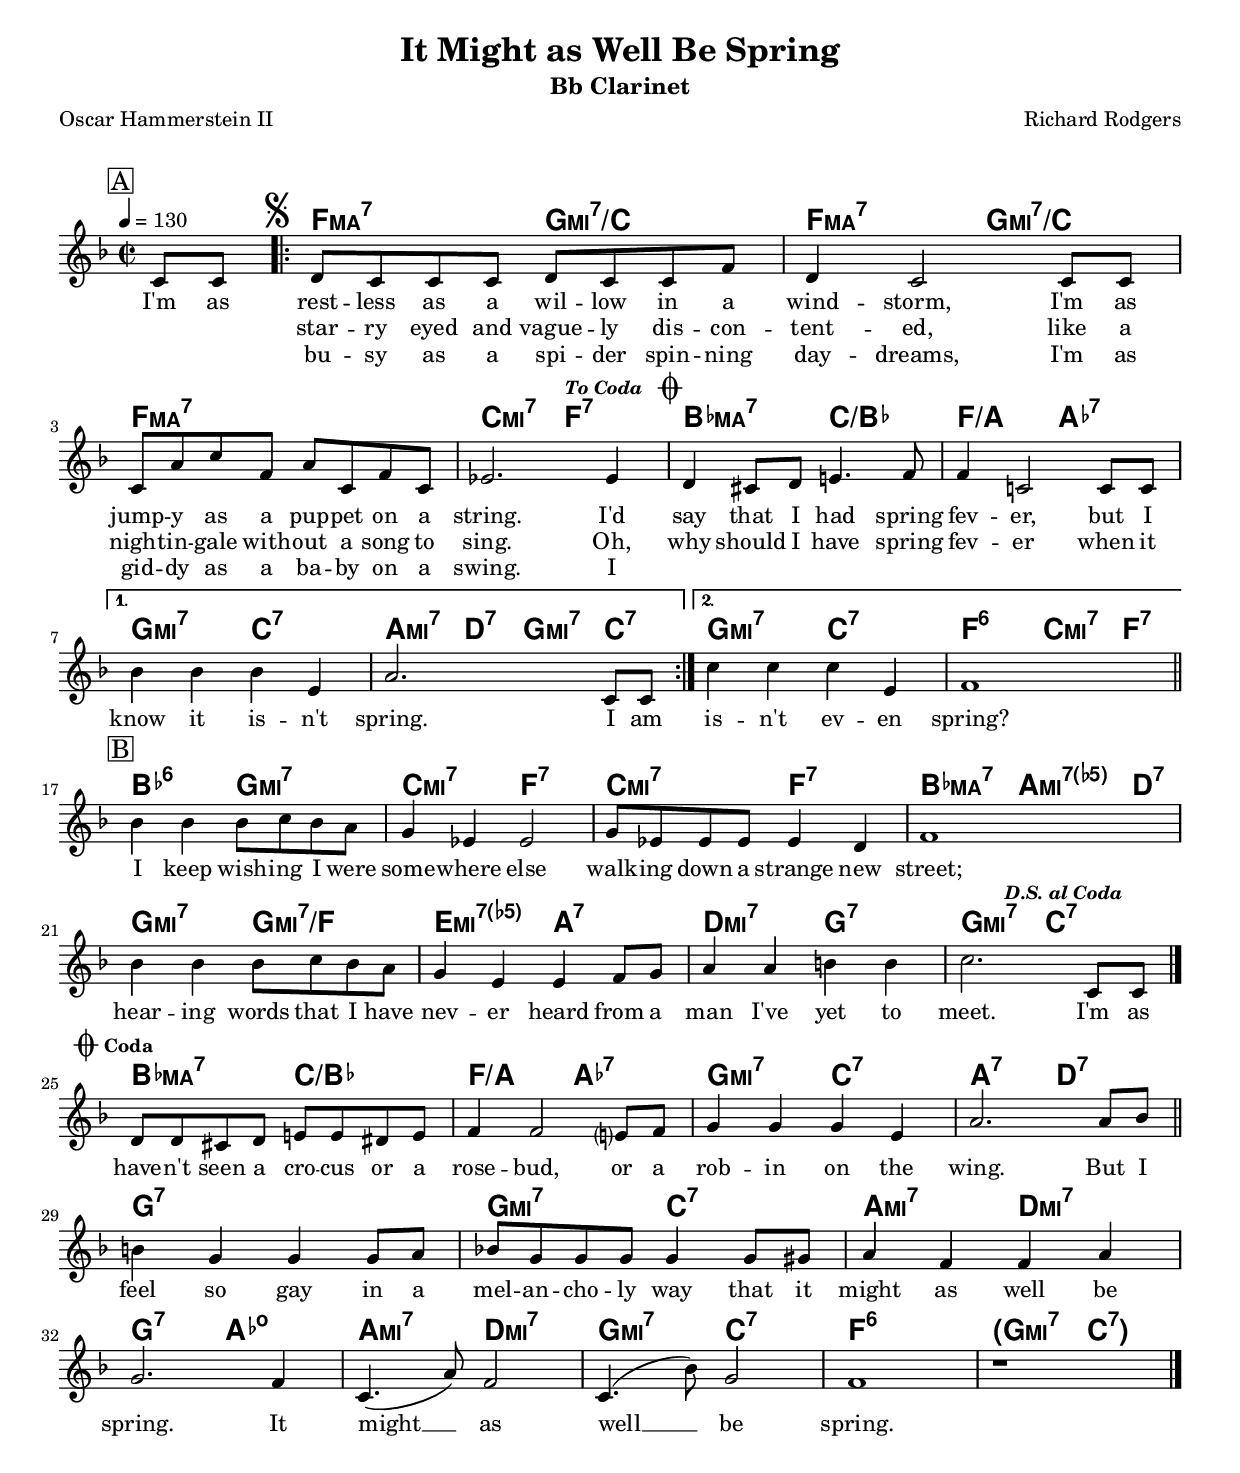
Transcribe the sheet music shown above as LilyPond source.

\version "2.24.0"

\include "english.ly"

instrument = "Bb Clarinet"
whatKey = f
whatClef = "treble"

%% -*- Mode: LilyPond -*-

#(set-global-staff-size 18)

\include "lead-sheets.ily"

\header {
  title = "It Might as Well Be Spring"
  subtitle = \instrument
  poet = "Oscar Hammerstein II"
  composer = "Richard Rodgers"
  %% copyright = "© 1945 Williamson Music"
}

refrainLyricsPre = \lyricmode {
  I'm as
}

refrainLyricsAOne = \lyricmode {
  rest -- less as a wil -- low in a wind -- storm,
  I'm as jump -- y as a pup -- pet on a string.
  I'd say that I had spring fev -- er, but I know it is -- n't spring. I am
}

refrainLyricsATwo = \lyricmode {
  star -- ry eyed and vague -- ly dis -- con -- tent -- ed,
  like a night -- in -- gale with -- out a song to sing.
  Oh, why should I have spring fev -- er when it
}

refrainLyricsBridge = \lyricmode {
   is -- n't ev -- en spring? I keep wish -- ing I were some -- where else
   walk -- ing down a strange new street;
   hear -- ing words that I have nev -- er heard
   from a man I've yet to meet. I'm as
}

refrainLyricsCoda = \lyricmode {
 have -- n't seen a cro -- cus or a rose -- bud, or a rob -- in on the wing.
 But I feel so gay in a mel -- an -- cho -- ly way that it might as well be spring.
 It might __ as well __ be spring.
}

refrainLyricsAThree = \lyricmode {
  bu -- sy as a spi -- der spin -- ning day -- dreams,
  I'm as gid -- dy as a ba -- by on a swing.
  I
}

refrainChords = \chordmode {
  s4 g2:maj7 a2:m7/d g2:maj7 a2:m7/d g1:maj7 d2:m7 g2:7
  c2:maj7 d2:/c g2:/b bf2:7
  
  a2:m7 d2:7 b4:m7 e4:7 a4:m7 d4:7
  
  a2:m7 d2:7 g2:6 d4:m7 g4:7
  
  c2:6 a2:m7 d2:m7 g2:7
  d2:m7 g2:7 c2:maj7 b4:m7.5- e4:7 a2:m7 a2:m7/g fs2:m7.5- b2:7
  e2:m7 a2:7 a2:m7 d2:7

  c2:maj7 d2:/c g2:/b bf2:7
  a2:m7 d2:7 b2:7 e2:7 a1:7 a2:m7 d2:7
  b2:m7 e2:m7 a2:7 bf2:dim7 b2:m7 e2:m7 a2:m7 d2:7
  
  g1:6
  \set chordNameFunction = #begin-parenthesis-ignatzek-chord-names 
  a2:m7
  \set chordNameFunction = #end-parenthesis-ignatzek-chord-names 
  d2:7
  \unset chordNameFunction  
}

refrainMelody = \relative f' {
  \time 2/2
  \key g \major
  \clef \whatClef
  \tempo 4 = 130

  \mark \markup{ \box "A" }

  \partial 4 d8 d8 |
  
  \bar ".|:"

  \segnoSign

  \repeat volta 2 {
    e8 d8 d8 d8 e8 d8 d8 g8 | e4 d2 d8 d8 |
    \break
    d8 b'8 d8 g,8 b8 d,8 g8 d8 | f2. 
    f4 \textToCoda |
    e4 ds8 e8 fs!4. g8 | g4 d!2 d8 d8 |
    \break
  }
  \alternative {
    { c'4 c4 c4 fs,4 | b2. d,8 d8 | }
    { d'4 d4 d4 fs,4 | g1 |  }
  }
    
  \bar "||"
  
  \break
  \set Score.currentBarNumber = #17
  \mark \markup { \box "B" }

  c4 c4 c8 d8 c8b8 | a4 f4 f2 |
  a8 f8 f8 f8 f4 e4 | g1 |
  \break
  c4 c4 c8 d8 c8 b8 | a4 fs4 fs4 g8 a8 |
  b4 b4 cs4 cs4 | d2. d,8 \dalSegno d8 |
  \bar "|."
  \break
  \textCoda
  e8 e8 ds8 e8 fs!8 fs8 es8 fs8 | g4 g2 fs?8 g8 |
  a4 a4 a4 fs4 | b2. b8 c8 |

  \bar "||"
  \break
  cs4 a4 a4 a8 b8 | c!8 a8 a8 a8 a4 a8 as8 |
  b4 g4 g4 b4 | a2. g4 | d4.( b'8) g2 | d4.( c'8) a2 | g1 | r1 |
  
  \bar "|."
}

\include "paper.ily"

\markup {
  % Leave a gap after the header
  \vspace #1
}

\score {
  <<
    { \context ChordNames 
      {
      \override ChordName.font-size = #+3
      \override ChordName.font-series = #'bold
      \set chordChanges = ##f
     \transpose g \whatKey {
       \refrainChords
	}
      }
      }
    \new Staff {
      \context Voice = "voiceMelody" { 
	\noDoubleAccidentalMusic \transpose g \whatKey {
	  \refrainMelody
	  }
	}
    }
    \new Lyrics \lyricsto "voiceMelody"
    {
      \refrainLyricsPre
    <<
      { \refrainLyricsAOne }
      \new Lyrics {
	\set associatedVoice = "voiceMelody"
	\refrainLyricsATwo }
      \new Lyrics {
	\set associatedVoice = "voiceMelody"
	\refrainLyricsAThree }
    >>
    \refrainLyricsBridge
    \refrainLyricsCoda
    }
  >>
  \layout { }
}

$(if #(not (string-contains instrument "Standard"))
     #{ \pageBreak #} )

performanceNotes =
\markup {
  \column {
    \line { \huge { Instrumental intro: last 8, bars 29-36 } }
    \line { \huge { Vocal chorus } }
    \line { \huge { First solo A1 } }
    \line { \huge { Second solo A2 } }
    \line { \huge { Vocal B to end, 3x 33-34 ''might as well be'' iii-vi-ii-V7 } }
  }
}

\include "notes.ily"

